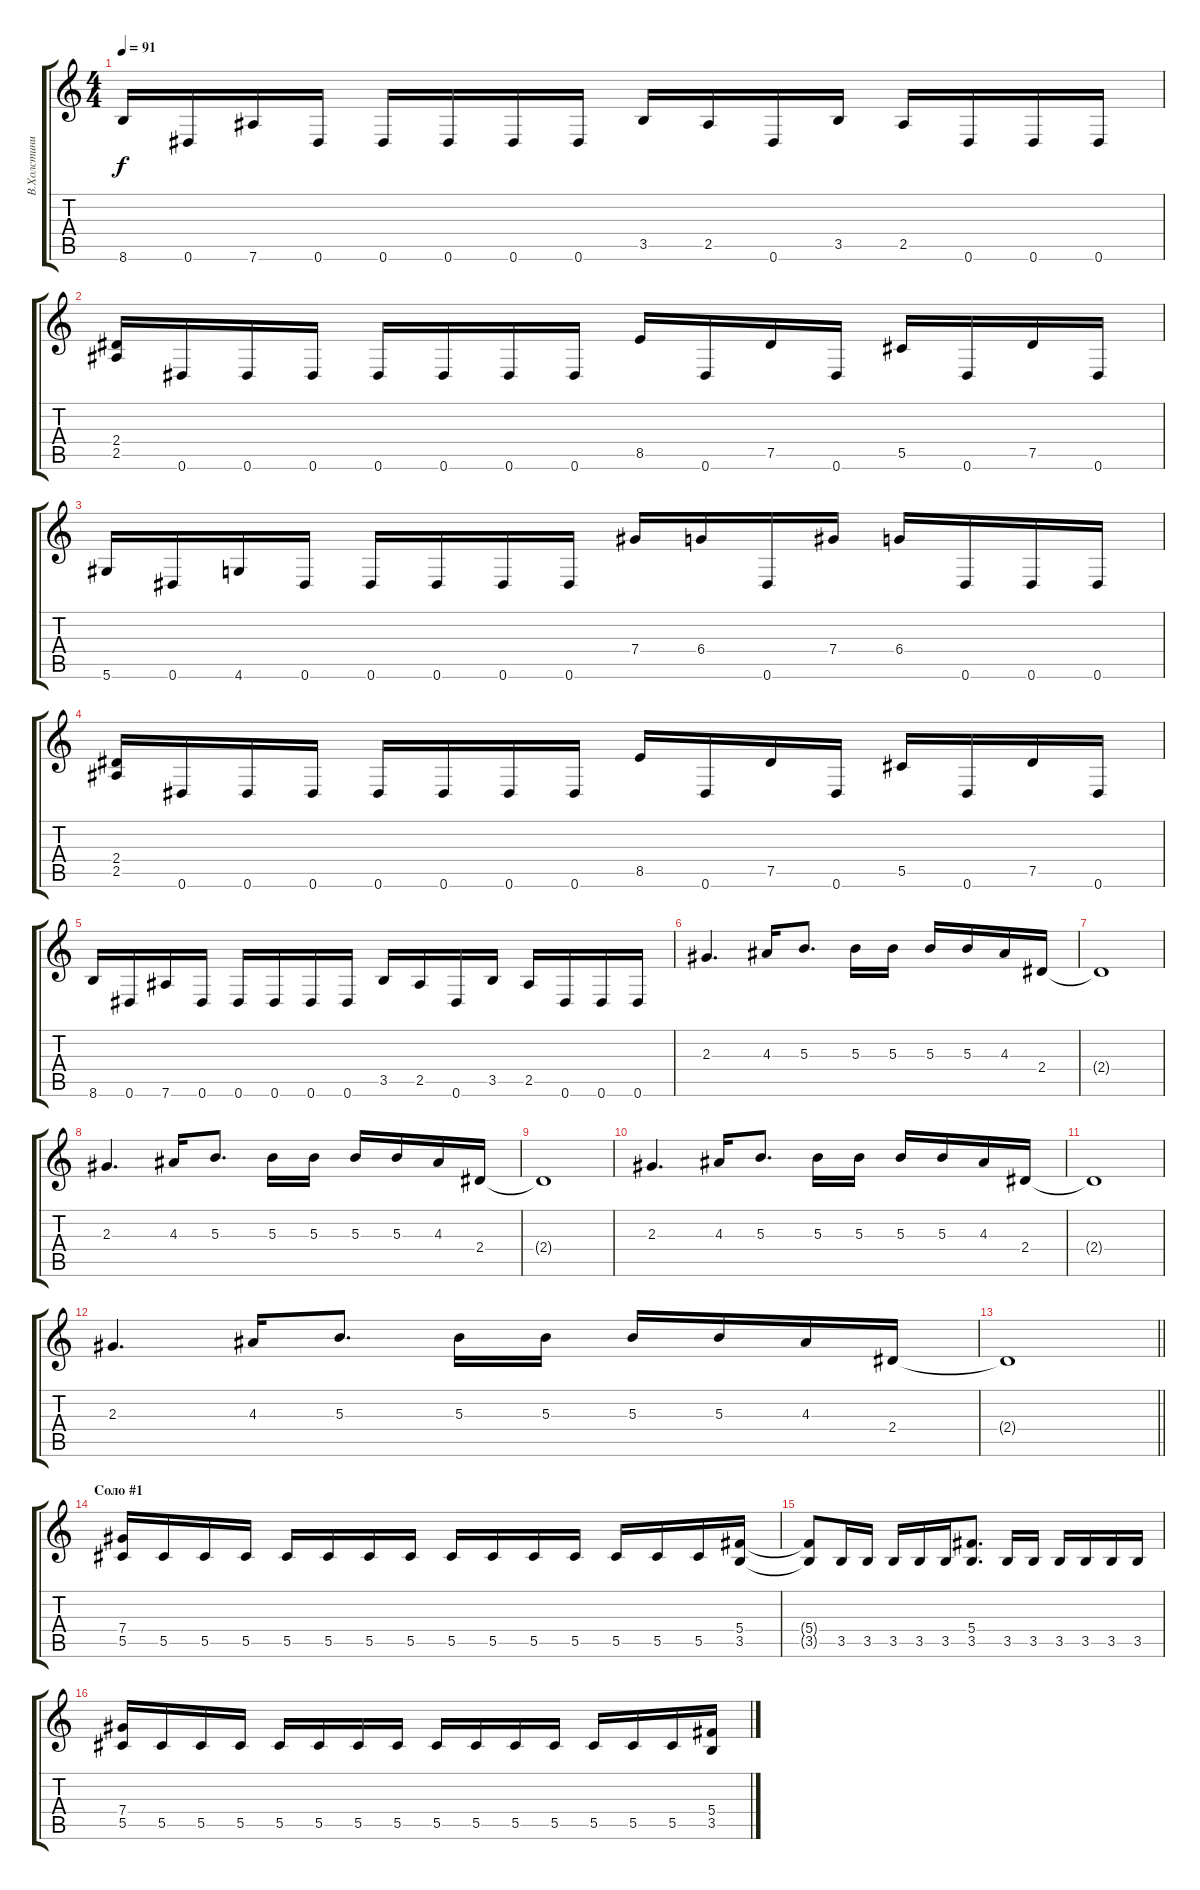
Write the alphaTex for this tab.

\track ("В.Холстинин" "В.Холстини") {instrument distortionguitar}
\staff {score tabs}
\tuning (Eb4 Bb3 Gb3 Db3 Ab2 Eb2) {hide}
\ts (4 4)
\tempo 91
\clef g2
\ks c
8.6.16{dy f} 0.6.16 7.6.16 0.6.16 0.6.16 0.6.16 0.6.16 0.6.16 3.5.16 2.5.16 0.6.16 3.5.16 2.5.16 0.6.16 0.6.16 0.6.16 |
(2.4 2.5).16 0.6.16 0.6.16 0.6.16 0.6.16 0.6.16 0.6.16 0.6.16 8.5.16 0.6.16 7.5.16 0.6.16 5.5.16 0.6.16 7.5.16 0.6.16 |
5.6.16 0.6.16 4.6.16 0.6.16 0.6.16 0.6.16 0.6.16 0.6.16 7.4.16 6.4.16 0.6.16 7.4.16 6.4.16 0.6.16 0.6.16 0.6.16 |
(2.4 2.5).16 0.6.16 0.6.16 0.6.16 0.6.16 0.6.16 0.6.16 0.6.16 8.5.16 0.6.16 7.5.16 0.6.16 5.5.16 0.6.16 7.5.16 0.6.16 |
8.6.16 0.6.16 7.6.16 0.6.16 0.6.16 0.6.16 0.6.16 0.6.16 3.5.16 2.5.16 0.6.16 3.5.16 2.5.16 0.6.16 0.6.16 0.6.16 |
2.3.4{d} 4.3.16 5.3.8{d} 5.3.16 5.3.16 5.3.16 5.3.16 4.3.16 2.4.16 |
2.4{t}.1 |
2.3.4{d} 4.3.16 5.3.8{d} 5.3.16 5.3.16 5.3.16 5.3.16 4.3.16 2.4.16 |
2.4{t}.1 |
2.3.4{d} 4.3.16 5.3.8{d} 5.3.16 5.3.16 5.3.16 5.3.16 4.3.16 2.4.16 |
2.4{t}.1 |
2.3.4{d} 4.3.16 5.3.8{d} 5.3.16 5.3.16 5.3.16 5.3.16 4.3.16 2.4.16 |
\barLineRight lightlight
2.4{t}.1 |
\section ("" "Соло #1")
(7.4 5.5).16 5.5.16 5.5.16 5.5.16 5.5.16 5.5.16 5.5.16 5.5.16 5.5.16 5.5.16 5.5.16 5.5.16 5.5.16 5.5.16 5.5.16 (5.4 3.5).16 |
(5.4{t} 3.5{t}).8 3.5.16 3.5.16 3.5.16 3.5.16 3.5.16 (5.4 3.5).8{d} 3.5.16 3.5.16 3.5.16 3.5.16 3.5.16 3.5.16 |
(7.4 5.5).16 5.5.16 5.5.16 5.5.16 5.5.16 5.5.16 5.5.16 5.5.16 5.5.16 5.5.16 5.5.16 5.5.16 5.5.16 5.5.16 5.5.16 (5.4 3.5).16
